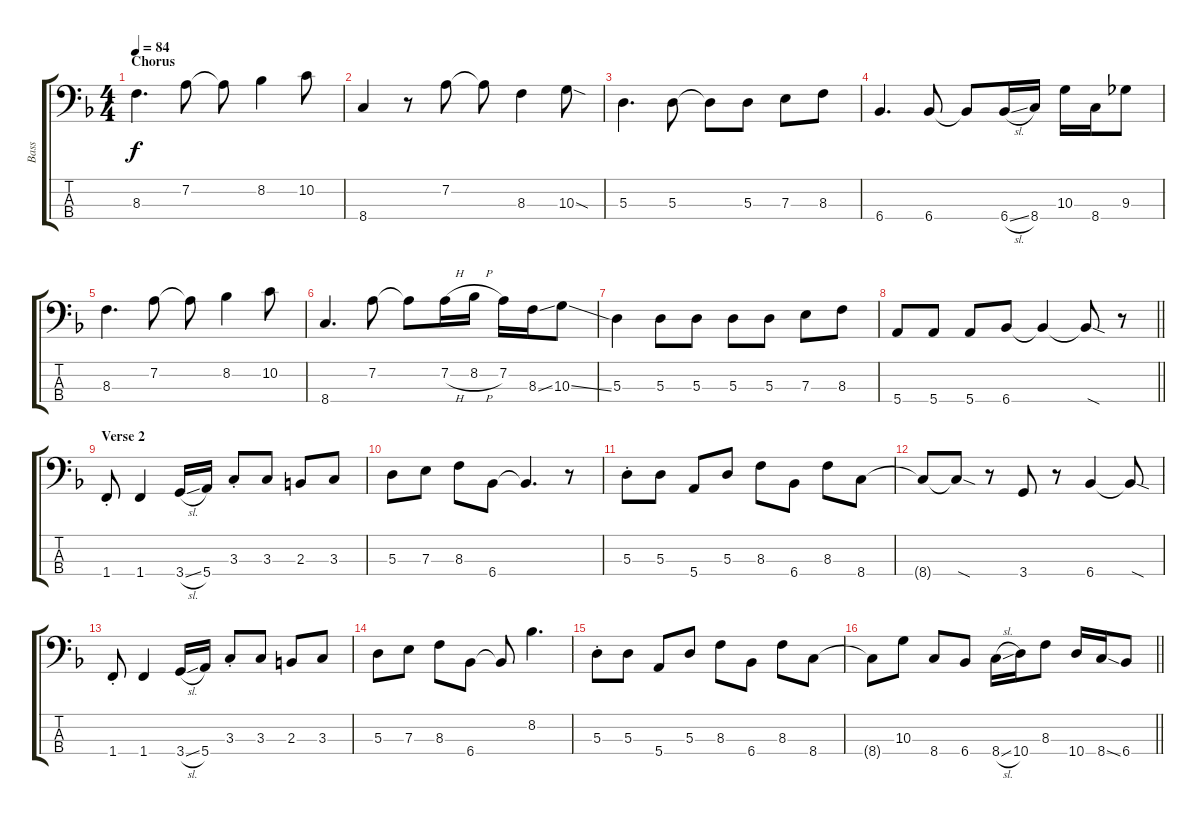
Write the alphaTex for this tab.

\track ("Bass" "Bass") {instrument electricbassfinger}
\staff {score tabs}
\tuning (G2 D2 A1 E1) {hide}
\ts (4 4)
\section ("" "Chorus")
\tempo 84
\clef f4
\ks f
8.3.4{d dy f} 7.2.8 7.2{t}.8 8.2.4 10.2.8 |
8.4.4 r.8 7.2.8 7.2{t}.8 8.3.4 10.3{sod}.8 |
5.3.4{d} 5.3.8 5.3{t}.8 5.3.8 7.3.8 8.3.8 |
6.4.4{d} 6.4.8 6.4{t}.8 6.4{sl}.16 8.4.16 10.3.16 8.4.16 9.3.8 |
8.3.4{d} 7.2.8 7.2{t}.8 8.2.4 10.2.8 |
8.4.4{d} 7.2.8 7.2{t}.8 7.2{h}.16 8.2{h}.16 7.2.16 8.3{ss}.16 10.3{ss}.8 |
5.3.4 5.3.8 5.3.8 5.3.8 5.3.8 7.3.8 8.3.8 |
\barLineRight lightlight
5.4.8 5.4.8 5.4.8 6.4.8 6.4{t}.4 6.4{sod t}.8 r.8 |
\section ("" "Verse 2")
1.4{st}.8 1.4.4 3.4{sl}.16 5.4.16 3.3{st}.8 3.3.8 2.3.8 3.3.8 |
5.3.8 7.3.8 8.3.8 6.4.8 6.4{t}.4{d} r.8 |
5.3{st}.8 5.3.8 5.4.8 5.3.8 8.3.8 6.4.8 8.3.8 8.4.8 |
8.4{t}.8 8.4{sod t}.8 r.8 3.4.8 r.8 6.4.4 6.4{sod t}.8 |
1.4{st}.8 1.4.4 3.4{sl}.16 5.4.16 3.3{st}.8 3.3.8 2.3.8 3.3.8 |
5.3.8 7.3.8 8.3.8 6.4.8 6.4{t}.8 8.2.4{d} |
5.3{st}.8 5.3.8 5.4.8 5.3.8 8.3.8 6.4.8 8.3.8 8.4.8 |
\barLineRight lightlight
8.4{t}.8 10.3.8 8.4.8 6.4.8 8.4{sl}.16 10.4.16 8.3.8 10.4.16 8.4{ss}.16 6.4.8
